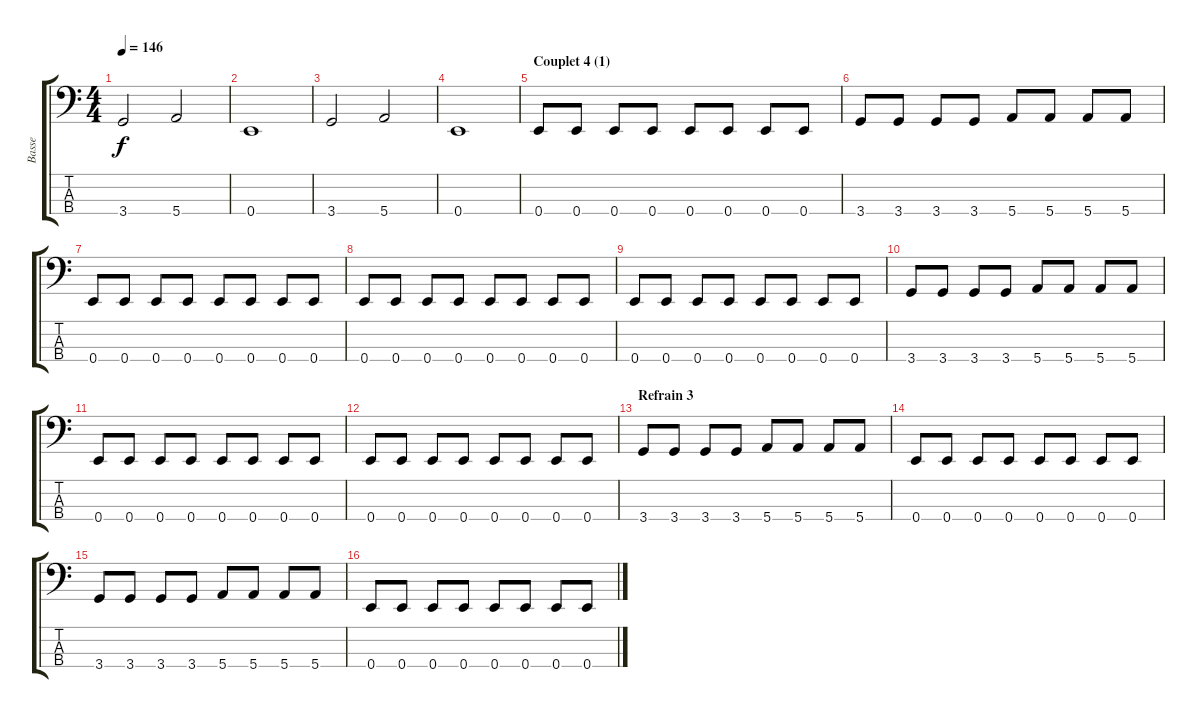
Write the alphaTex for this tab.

\track ("Basse" "Basse") {instrument electricbassfinger}
\staff {score tabs}
\tuning (G2 D2 A1 E1) {hide}
\ts (4 4)
\tempo 146
\clef f4
\ks c
3.4.2{dy f} 5.4.2 |
0.4.1 |
3.4.2 5.4.2 |
0.4.1 |
\section ("" "Couplet 4 (1)")
0.4.8 0.4.8 0.4.8 0.4.8 0.4.8 0.4.8 0.4.8 0.4.8 |
3.4.8 3.4.8 3.4.8 3.4.8 5.4.8 5.4.8 5.4.8 5.4.8 |
0.4.8 0.4.8 0.4.8 0.4.8 0.4.8 0.4.8 0.4.8 0.4.8 |
0.4.8 0.4.8 0.4.8 0.4.8 0.4.8 0.4.8 0.4.8 0.4.8 |
0.4.8 0.4.8 0.4.8 0.4.8 0.4.8 0.4.8 0.4.8 0.4.8 |
3.4.8 3.4.8 3.4.8 3.4.8 5.4.8 5.4.8 5.4.8 5.4.8 |
0.4.8 0.4.8 0.4.8 0.4.8 0.4.8 0.4.8 0.4.8 0.4.8 |
0.4.8 0.4.8 0.4.8 0.4.8 0.4.8 0.4.8 0.4.8 0.4.8 |
\section ("" "Refrain 3")
3.4.8 3.4.8 3.4.8 3.4.8 5.4.8 5.4.8 5.4.8 5.4.8 |
0.4.8 0.4.8 0.4.8 0.4.8 0.4.8 0.4.8 0.4.8 0.4.8 |
3.4.8 3.4.8 3.4.8 3.4.8 5.4.8 5.4.8 5.4.8 5.4.8 |
0.4.8 0.4.8 0.4.8 0.4.8 0.4.8 0.4.8 0.4.8 0.4.8
